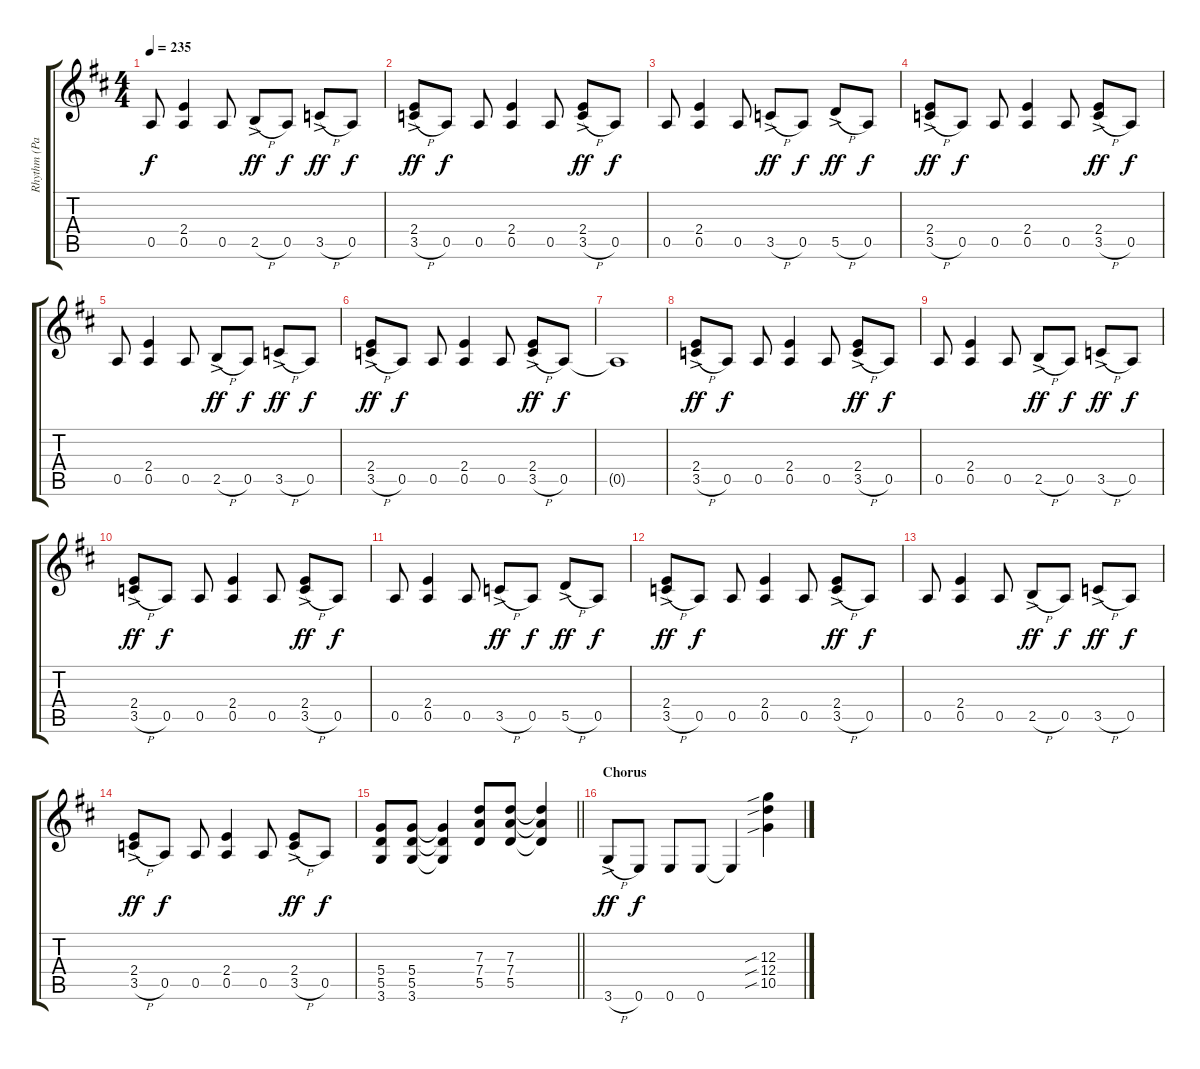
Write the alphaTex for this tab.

\track ("Rhythm (Paul Stanley)" "Rhythm (Pa") {instrument distortionguitar}
\staff {score tabs}
\tuning (E4 B3 G3 D3 A2 E2) {hide}
\ts (4 4)
\tempo 235
\clef g2
\ks d
0.5.8{dy f} (2.4 0.5).4 0.5.8 2.5{h ac}.8{dy ff} 0.5.8{dy f} 3.5{h ac}.8{dy ff} 0.5.8{dy f} |
(2.4 3.5{h ac}).8{dy ff} 0.5.8{dy f} 0.5.8 (2.4 0.5).4 0.5.8 (2.4 3.5{h ac}).8{dy ff} 0.5.8{dy f} |
0.5.8 (2.4 0.5).4 0.5.8 3.5{h ac}.8{dy ff} 0.5.8{dy f} 5.5{h ac}.8{dy ff} 0.5.8{dy f} |
(2.4 3.5{h ac}).8{dy ff} 0.5.8{dy f} 0.5.8 (2.4 0.5).4 0.5.8 (2.4 3.5{h ac}).8{dy ff} 0.5.8{dy f} |
0.5.8 (2.4 0.5).4 0.5.8 2.5{h ac}.8{dy ff} 0.5.8{dy f} 3.5{h ac}.8{dy ff} 0.5.8{dy f} |
(2.4 3.5{h ac}).8{dy ff} 0.5.8{dy f} 0.5.8 (2.4 0.5).4 0.5.8 (2.4 3.5{h ac}).8{dy ff} 0.5.8{dy f} |
0.5{t}.1 |
(2.4 3.5{h ac}).8{dy ff} 0.5.8{dy f} 0.5.8 (2.4 0.5).4 0.5.8 (2.4 3.5{h ac}).8{dy ff} 0.5.8{dy f} |
0.5.8 (2.4 0.5).4 0.5.8 2.5{h ac}.8{dy ff} 0.5.8{dy f} 3.5{h ac}.8{dy ff} 0.5.8{dy f} |
(2.4 3.5{h ac}).8{dy ff} 0.5.8{dy f} 0.5.8 (2.4 0.5).4 0.5.8 (2.4 3.5{h ac}).8{dy ff} 0.5.8{dy f} |
0.5.8 (2.4 0.5).4 0.5.8 3.5{h ac}.8{dy ff} 0.5.8{dy f} 5.5{h ac}.8{dy ff} 0.5.8{dy f} |
(2.4 3.5{h ac}).8{dy ff} 0.5.8{dy f} 0.5.8 (2.4 0.5).4 0.5.8 (2.4 3.5{h ac}).8{dy ff} 0.5.8{dy f} |
0.5.8 (2.4 0.5).4 0.5.8 2.5{h ac}.8{dy ff} 0.5.8{dy f} 3.5{h ac}.8{dy ff} 0.5.8{dy f} |
(2.4 3.5{h ac}).8{dy ff} 0.5.8{dy f} 0.5.8 (2.4 0.5).4 0.5.8 (2.4 3.5{h ac}).8{dy ff} 0.5.8{dy f} |
\barLineRight lightlight
(5.4 5.5 3.6).8 (5.4 5.5 3.6).8 (5.4{t} 5.5{t} 3.6{t}).4 (7.3 7.4 5.5).8 (7.3 7.4 5.5).8 (7.3{t} 7.4{t} 5.5{t}).4 |
\section ("" "Chorus")
3.6{h ac}.8{dy ff} 0.6.8{dy f} 0.6.8 0.6.8 0.6{t}.4 (12.3{sib} 12.4{sib} 10.5{sib}).4
